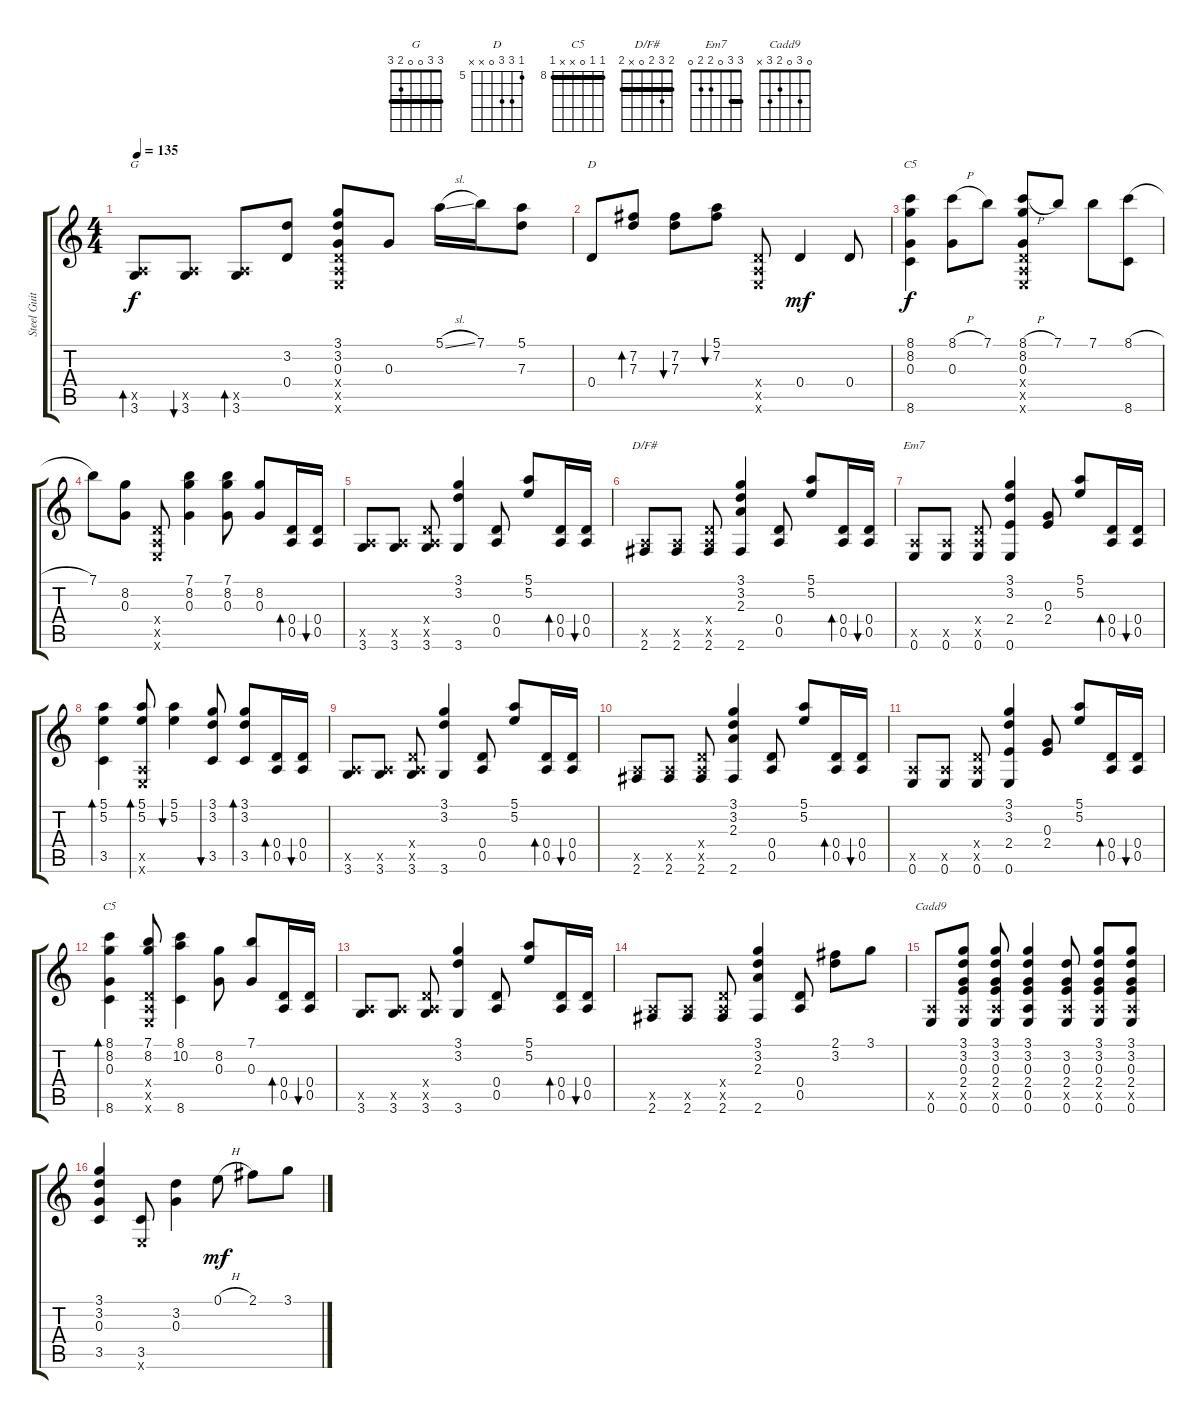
\track ("Steel Guitar" "Steel Guit") {instrument acousticguitarsteel}
\staff {score tabs}
\tuning (E4 B3 G3 D3 A2 E2) {hide}
\chord ("G" 3 3 0 0 2 3) {barre 3}
\chord ("D" 5 7 7 0 x x) {firstfret 5}
\chord ("C5" 8 8 0 10 10 8) {firstfret 8 barre 8}
\chord ("D/F#" 2 3 2 0 x 2) {barre 2}
\chord ("Em7" 3 3 0 2 2 0) {barre 3}
\chord ("C5" 8 8 0 x x 8) {firstfret 8 barre 8}
\chord ("Cadd9" 0 3 0 2 3 x)
\ts (4 4)
\tempo 135
\clef g2
\ks c
(0.5{x} 3.6).8{bd 30 ch "G" dy f} (0.5{x} 3.6).8{bu 30} (0.5{x} 3.6).8{bd 30} (3.2 0.4).8 (3.1 3.2 0.3 0.4{x} 0.5{x} 0.6{x}).8 0.3.8 5.1{sl}.16 7.1.16 (5.1 7.3).8 |
0.4.8{ch "D"} (7.2 7.3).8{bd 30} (7.2 7.3).8{bu 30} (5.1 7.2).8{bu 30} (0.4{x} 0.5{x} 0.6{x}).8 0.4.4{dy mf} 0.4.8 |
(8.1 8.2 0.3 8.6).4{ch "C5" dy f} (8.1{h} 0.3).8 7.1.8 (8.1{h} 8.2 0.3 0.4{x} 0.5{x} 0.6{x}).8 7.1.8 7.1.8 (8.1{h} 8.6).8 |
7.1.8 (8.2 0.3).8 (0.4{x} 0.5{x} 0.6{x}).8 (7.1 8.2 0.3).4 (7.1 8.2 0.3).8 (8.2 0.3).8 (0.4 0.5).16{bd 30} (0.4 0.5).16{bu 30} |
(0.5{x} 3.6).8 (0.5{x} 3.6).8 (0.4{x} 0.5{x} 3.6).8 (3.1 3.2 3.6).4 (0.4 0.5).8 (5.1 5.2).8 (0.4 0.5).16{bd 30} (0.4 0.5).16{bu 30} |
(0.5{x} 2.6).8{ch "D/F#"} (0.5{x} 2.6).8 (0.4{x} 0.5{x} 2.6).8 (3.1 3.2 2.3 2.6).4 (0.4 0.5).8 (5.1 5.2).8 (0.4 0.5).16{bd 30} (0.4 0.5).16{bu 30} |
(0.5{x} 0.6).8{ch "Em7"} (0.5{x} 0.6).8 (0.4{x} 0.5{x} 0.6).8 (3.1 3.2 2.4 0.6).4 (0.3 2.4).8 (5.1 5.2).8 (0.4 0.5).16{bd 30} (0.4 0.5).16{bu 30} |
(5.1 5.2 3.5).4{bd 120} (5.1 5.2 0.5{x} 0.6{x}).8{bd 60} (5.1 5.2).4{bu 60} (3.1 3.2 3.5).8{bu 60} (3.1 3.2 3.5).8{bd 60} (0.4 0.5).16{bd 30} (0.4 0.5).16{bu 30} |
(0.5{x} 3.6).8 (0.5{x} 3.6).8 (0.4{x} 0.5{x} 3.6).8 (3.1 3.2 3.6).4 (0.4 0.5).8 (5.1 5.2).8 (0.4 0.5).16{bd 30} (0.4 0.5).16{bu 30} |
(0.5{x} 2.6).8 (0.5{x} 2.6).8 (0.4{x} 0.5{x} 2.6).8 (3.1 3.2 2.3 2.6).4 (0.4 0.5).8 (5.1 5.2).8 (0.4 0.5).16{bd 30} (0.4 0.5).16{bu 30} |
(0.5{x} 0.6).8 (0.5{x} 0.6).8 (0.4{x} 0.5{x} 0.6).8 (3.1 3.2 2.4 0.6).4 (0.3 2.4).8 (5.1 5.2).8 (0.4 0.5).16{bd 30} (0.4 0.5).16{bu 30} |
(8.1 8.2 0.3 8.6).4{bd 120 ch "C5"} (7.1 8.2 0.4{x} 0.5{x} 0.6{x}).8 (8.1 10.2 8.6).4 (8.2 0.3).8 (7.1 0.3).8 (0.4 0.5).16{bd 30} (0.4 0.5).16{bu 30} |
(0.5{x} 3.6).8 (0.5{x} 3.6).8 (0.4{x} 0.5{x} 3.6).8 (3.1 3.2 3.6).4 (0.4 0.5).8 (5.1 5.2).8 (0.4 0.5).16{bd 30} (0.4 0.5).16{bu 30} |
(0.5{x} 2.6).8 (0.5{x} 2.6).8 (0.4{x} 0.5{x} 2.6).8 (3.1 3.2 2.3 2.6).4 (0.4 0.5).8 (2.1 3.2).8 3.1.8 |
(0.5{x} 0.6).8{ch "Cadd9"} (3.1 3.2 0.3 2.4 0.5{x} 0.6).8 (3.1 3.2 0.3 2.4 0.5{x} 0.6).8 (3.1 3.2 0.3 2.4 0.5 0.6).4 (3.2 0.3 2.4 0.5{x} 0.6).8 (3.1 3.2 0.3 2.4 0.5{x} 0.6).8 (3.1 3.2 0.3 2.4 0.5{x} 0.6).8 |
(3.1 3.2 0.3 3.5).4 (3.5 0.6{x}).8 (3.2 0.3).4 0.1{h}.8{dy mf} 2.1.8 3.1.8
